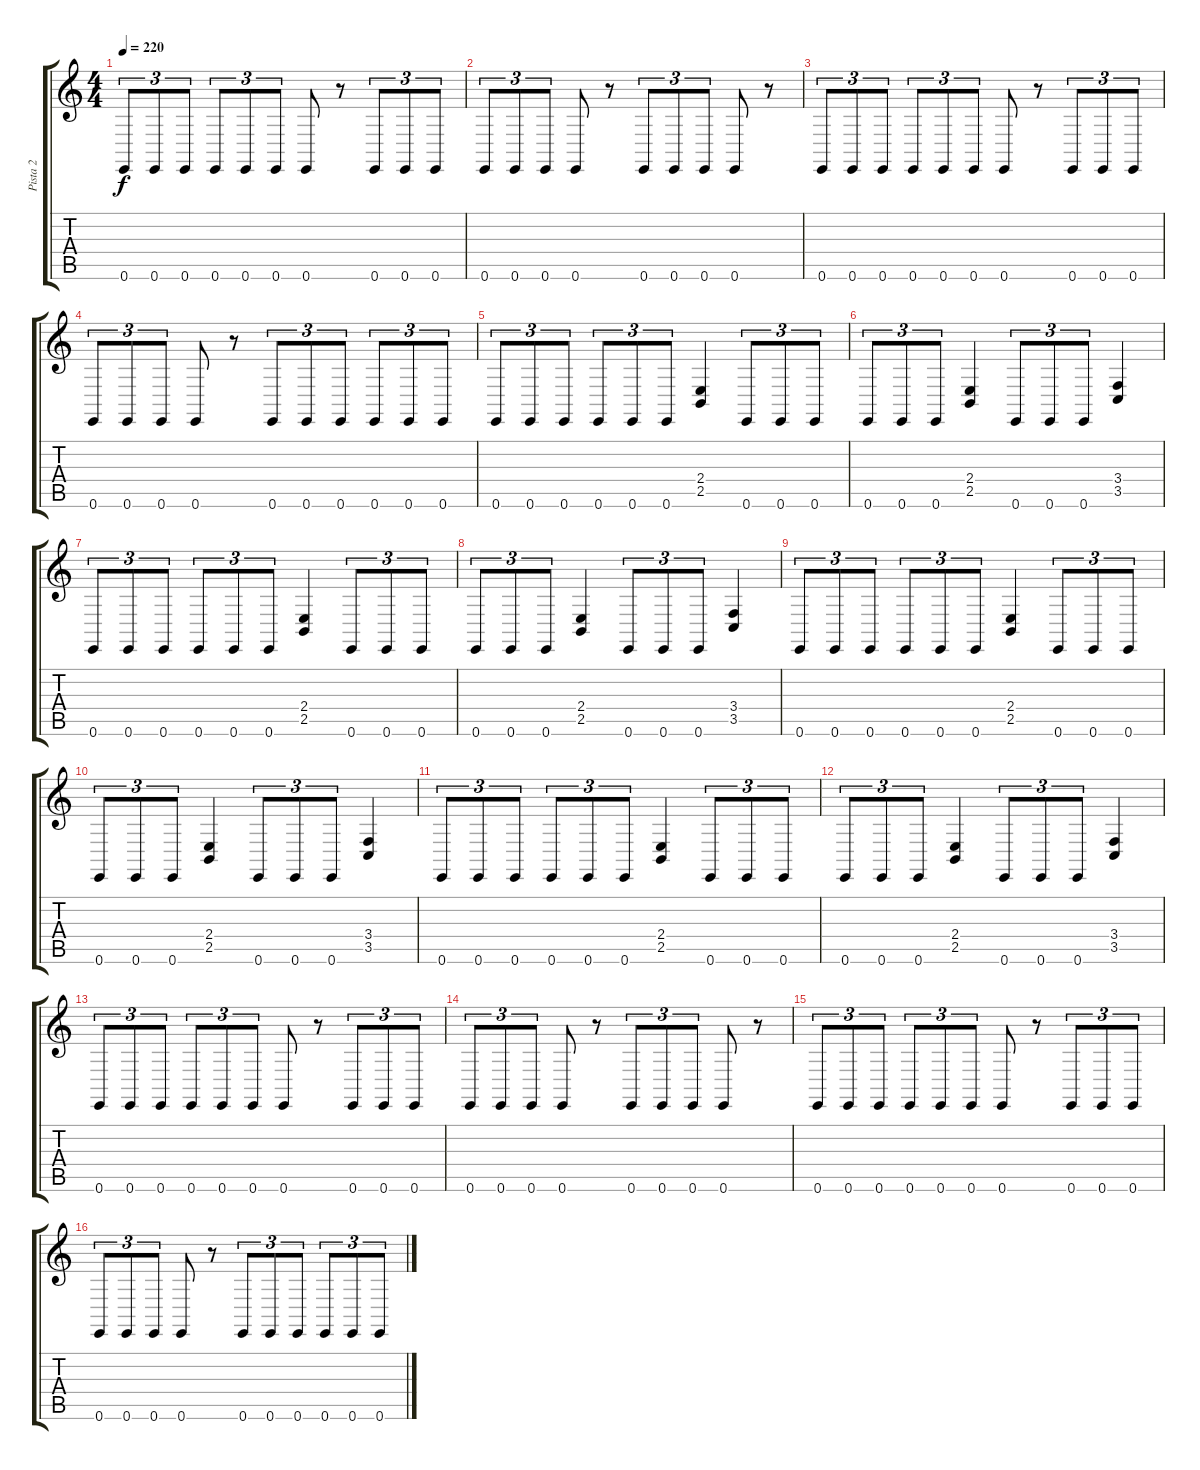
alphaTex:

\track ("Pista 2" "Pista 2") {instrument violin}
\staff {score tabs}
\tuning (E4 B3 G3 D3 A2 E2) {hide}
\ts (4 4)
\tempo 220
\clef g2
\ks c
0.6.8{tu (3 2) dy f} 0.6.8{tu (3 2)} 0.6.8{tu (3 2)} 0.6.8{tu (3 2)} 0.6.8{tu (3 2)} 0.6.8{tu (3 2)} 0.6.8 r.8 0.6.8{tu (3 2)} 0.6.8{tu (3 2)} 0.6.8{tu (3 2)} |
0.6.8{tu (3 2)} 0.6.8{tu (3 2)} 0.6.8{tu (3 2)} 0.6.8 r.8 0.6.8{tu (3 2)} 0.6.8{tu (3 2)} 0.6.8{tu (3 2)} 0.6.8 r.8 |
0.6.8{tu (3 2)} 0.6.8{tu (3 2)} 0.6.8{tu (3 2)} 0.6.8{tu (3 2)} 0.6.8{tu (3 2)} 0.6.8{tu (3 2)} 0.6.8 r.8 0.6.8{tu (3 2)} 0.6.8{tu (3 2)} 0.6.8{tu (3 2)} |
0.6.8{tu (3 2)} 0.6.8{tu (3 2)} 0.6.8{tu (3 2)} 0.6.8 r.8 0.6.8{tu (3 2)} 0.6.8{tu (3 2)} 0.6.8{tu (3 2)} 0.6.8{tu (3 2)} 0.6.8{tu (3 2)} 0.6.8{tu (3 2)} |
0.6.8{tu (3 2)} 0.6.8{tu (3 2)} 0.6.8{tu (3 2)} 0.6.8{tu (3 2)} 0.6.8{tu (3 2)} 0.6.8{tu (3 2)} (2.4 2.5).4 0.6.8{tu (3 2)} 0.6.8{tu (3 2)} 0.6.8{tu (3 2)} |
0.6.8{tu (3 2)} 0.6.8{tu (3 2)} 0.6.8{tu (3 2)} (2.4 2.5).4 0.6.8{tu (3 2)} 0.6.8{tu (3 2)} 0.6.8{tu (3 2)} (3.4 3.5).4 |
0.6.8{tu (3 2)} 0.6.8{tu (3 2)} 0.6.8{tu (3 2)} 0.6.8{tu (3 2)} 0.6.8{tu (3 2)} 0.6.8{tu (3 2)} (2.4 2.5).4 0.6.8{tu (3 2)} 0.6.8{tu (3 2)} 0.6.8{tu (3 2)} |
0.6.8{tu (3 2)} 0.6.8{tu (3 2)} 0.6.8{tu (3 2)} (2.4 2.5).4 0.6.8{tu (3 2)} 0.6.8{tu (3 2)} 0.6.8{tu (3 2)} (3.4 3.5).4 |
0.6.8{tu (3 2)} 0.6.8{tu (3 2)} 0.6.8{tu (3 2)} 0.6.8{tu (3 2)} 0.6.8{tu (3 2)} 0.6.8{tu (3 2)} (2.4 2.5).4 0.6.8{tu (3 2)} 0.6.8{tu (3 2)} 0.6.8{tu (3 2)} |
0.6.8{tu (3 2)} 0.6.8{tu (3 2)} 0.6.8{tu (3 2)} (2.4 2.5).4 0.6.8{tu (3 2)} 0.6.8{tu (3 2)} 0.6.8{tu (3 2)} (3.4 3.5).4 |
0.6.8{tu (3 2)} 0.6.8{tu (3 2)} 0.6.8{tu (3 2)} 0.6.8{tu (3 2)} 0.6.8{tu (3 2)} 0.6.8{tu (3 2)} (2.4 2.5).4 0.6.8{tu (3 2)} 0.6.8{tu (3 2)} 0.6.8{tu (3 2)} |
0.6.8{tu (3 2)} 0.6.8{tu (3 2)} 0.6.8{tu (3 2)} (2.4 2.5).4 0.6.8{tu (3 2)} 0.6.8{tu (3 2)} 0.6.8{tu (3 2)} (3.4 3.5).4 |
0.6.8{tu (3 2)} 0.6.8{tu (3 2)} 0.6.8{tu (3 2)} 0.6.8{tu (3 2)} 0.6.8{tu (3 2)} 0.6.8{tu (3 2)} 0.6.8 r.8 0.6.8{tu (3 2)} 0.6.8{tu (3 2)} 0.6.8{tu (3 2)} |
0.6.8{tu (3 2)} 0.6.8{tu (3 2)} 0.6.8{tu (3 2)} 0.6.8 r.8 0.6.8{tu (3 2)} 0.6.8{tu (3 2)} 0.6.8{tu (3 2)} 0.6.8 r.8 |
0.6.8{tu (3 2)} 0.6.8{tu (3 2)} 0.6.8{tu (3 2)} 0.6.8{tu (3 2)} 0.6.8{tu (3 2)} 0.6.8{tu (3 2)} 0.6.8 r.8 0.6.8{tu (3 2)} 0.6.8{tu (3 2)} 0.6.8{tu (3 2)} |
0.6.8{tu (3 2)} 0.6.8{tu (3 2)} 0.6.8{tu (3 2)} 0.6.8 r.8 0.6.8{tu (3 2)} 0.6.8{tu (3 2)} 0.6.8{tu (3 2)} 0.6.8{tu (3 2)} 0.6.8{tu (3 2)} 0.6.8{tu (3 2)}
